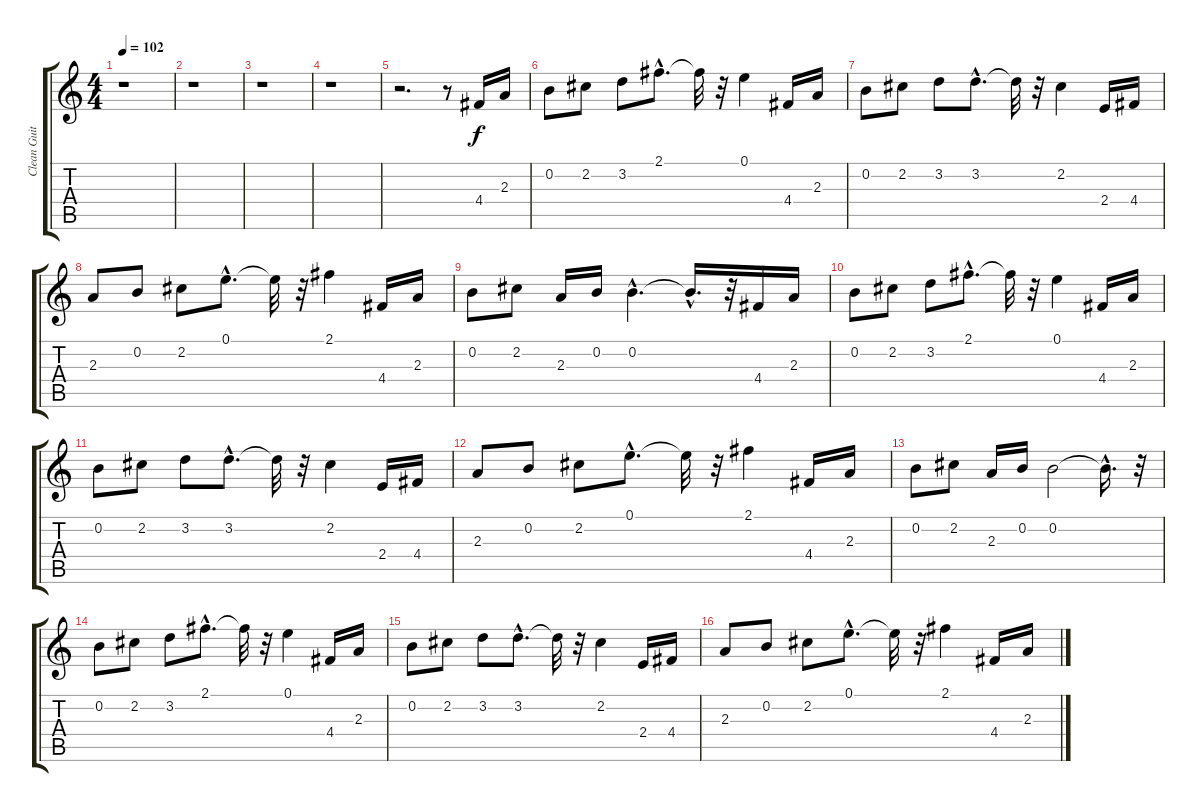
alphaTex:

\track ("Clean Guitar" "Clean Guit") {instrument electricguitarclean}
\staff {score tabs}
\tuning (E4 B3 G3 D3 A2 E2) {hide}
\ts (4 4)
\tempo 102
\clef g2
\ks c
r.1{dy fff} |
r.1 |
r.1 |
r.1 |
r.2{d} r.8 4.4.16{dy f} 2.3.16 |
0.2.8 2.2.8 3.2.8 2.1{hac}.8{d} 2.1{t}.32 r.32 0.1.4 4.4.16 2.3.16 |
0.2.8 2.2.8 3.2.8 3.2{hac}.8{d} 3.2{t}.32 r.32 2.2.4 2.4.16 4.4.16 |
2.3.8 0.2.8 2.2.8 0.1{hac}.8{d} 0.1{t}.32 r.32 2.1.4 4.4.16 2.3.16 |
0.2.8 2.2.8 2.3.16 0.2.16 0.2{hac}.4{d} 0.2{hac t}.16{d} r.32 4.4.16 2.3.16 |
0.2.8 2.2.8 3.2.8 2.1{hac}.8{d} 2.1{t}.32 r.32 0.1.4 4.4.16 2.3.16 |
0.2.8 2.2.8 3.2.8 3.2{hac}.8{d} 3.2{t}.32 r.32 2.2.4 2.4.16 4.4.16 |
2.3.8 0.2.8 2.2.8 0.1{hac}.8{d} 0.1{t}.32 r.32 2.1.4 4.4.16 2.3.16 |
0.2.8 2.2.8 2.3.16 0.2.16 0.2.2 0.2{hac t}.16{d} r.32 |
0.2.8 2.2.8 3.2.8 2.1{hac}.8{d} 2.1{t}.32 r.32 0.1.4 4.4.16 2.3.16 |
0.2.8 2.2.8 3.2.8 3.2{hac}.8{d} 3.2{t}.32 r.32 2.2.4 2.4.16 4.4.16 |
2.3.8 0.2.8 2.2.8 0.1{hac}.8{d} 0.1{t}.32 r.32 2.1.4 4.4.16 2.3.16
